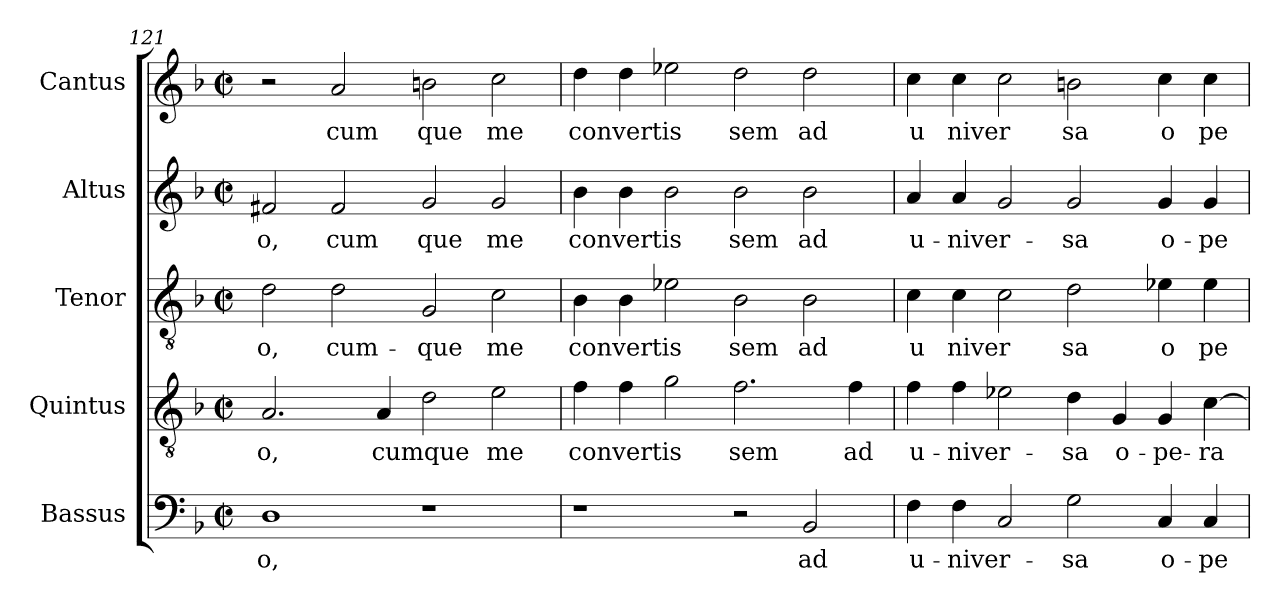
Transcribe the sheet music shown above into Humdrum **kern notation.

**kern	**text	**kern	**text	**kern	**text	**kern	**text	**kern	**text
*part5	*part5	*part4	*part4	*part3	*part3	*part2	*part2	*part1	*part1
*staff5	*staff5	*staff4	*staff4	*staff3	*staff3	*staff2	*staff2	*staff1	*staff1
*I"Bassus	*	*I"Quintus	*	*I"Tenor	*	*I"Altus	*	*I"Cantus	*
*clefF4	*	*clefGv2	*	*clefGv2	*	*clefG2	*	*clefG2	*
*k[b-]	*	*k[b-]	*	*k[b-]	*	*k[b-]	*	*k[b-]	*
*F:	*	*F:	*	*F:	*	*F:	*	*F:	*
*M2/2	*	*M2/2	*	*M2/2	*	*M2/2	*	*M2/2	*
*met(c|)	*	*met(c|)	*	*met(c|)	*	*met(c|)	*	*met(c|)	*
=121	=121	=121	=121	=121	=121	=121	=121	=121	=121
!	!LO:LY:b:cj	!	!LO:LY:b:cj	!	!LO:LY:b:cj	!	!LO:LY:b:cj	!	!
1D	o,	2.A/	-o,	2d\	-o,	2f#X/	o,	2r	.
!	!	!	!	!	!LO:LY:b:cj	!	!LO:LY:b:cj	!	!LO:LY:b:cj
.	.	.	.	2d\	cum-	2f#/	cum	2a/	cum
!	!	!	!LO:LY:b:cj	!	!	!	!	!	!
.	.	4A/	cumque	.	.	.	.	.	.
!	!	!	!	!	!LO:LY:b:cj	!	!LO:LY:b:cj	!	!LO:LY:b:cj
1r	.	2d\	.	2G/	-que	2g/	que	2bn\	que
!	!	!	!LO:LY:b:cj	!	!LO:LY:b:cj	!	!LO:LY:b:cj	!	!LO:LY:b:cj
.	.	2e\	me	2c\	me	2g/	me	2cc\	me
=122	=122	=122	=122	=122	=122	=122	=122	=122	=122
!	!	!	!LO:LY:b	!	!LO:LY:b	!	!LO:LY:b	!	!LO:LY:b
1r	.	4f\	convertis	4B-\	convertis	4b-\	convertis	4dd\	convertis
.	.	4f\	.	4B-\	.	4b-\	.	4dd\	.
.	.	2g\	.	2e-\	.	2b-\	.	2ee-X\	.
!	!	!	!LO:LY:b:cj	!	!LO:LY:b:cj	!	!LO:LY:b:cj	!	!LO:LY:b:cj
2r	.	2.f\	sem	2B-\	sem	2b-\	sem	2dd\	sem
!	!LO:LY:b:cj	!	!	!	!LO:LY:b:cj	!	!LO:LY:b:cj	!	!LO:LY:b:cj
2BB-/	ad	.	.	2B-\	ad	2b-\	ad	2dd\	ad
!	!	!	!LO:LY:b:cj	!	!	!	!	!	!
.	.	4f\	ad	.	.	.	.	.	.
!!LO:PB:g=z
=123	=123	=123	=123	=123	=123	=123	=123	=123	=123
!	!LO:LY:b:cj	!	!LO:LY:b:cj	!	!LO:LY:b:cj	!	!LO:LY:b:cj	!	!LO:LY:b:cj
4F\	u-	4f\	u-	4c\	u	4a/	u-	4cc\	u
!	!LO:LY:b	!	!LO:LY:b	!	!LO:LY:b	!	!LO:LY:b	!	!LO:LY:b
4F\	-niver-	4f\	-niver-	4c\	niver	4a/	-niver-	4cc\	niver
2C/	.	2e-X\	.	2c\	.	2g/	.	2cc\	.
!	!LO:LY:b:cj	!	!LO:LY:b:cj	!	!LO:LY:b:cj	!	!LO:LY:b:cj	!	!LO:LY:b:cj
2G\	-sa	4d\	-sa	2d\	sa	2g/	-sa	2bn\	sa
!	!	!	!LO:LY:b:cj	!	!	!	!	!	!
.	.	4G/	o-	.	.	.	.	.	.
!	!LO:LY:b:cj	!	!LO:LY:b:cj	!	!LO:LY:b:cj	!	!LO:LY:b:cj	!	!LO:LY:b:cj
4C/	o-	4G/	-pe-	4e-X\	o	4g/	o-	4cc\	o
!	!LO:LY:b:cj	!	!LO:LY:b:cj	!	!LO:LY:b:cj	!	!LO:LY:b:cj	!	!LO:LY:b:cj
4C/	-pe-	[>4c\	-ra	4e-\	pe	4g/	-pe-	4cc\	pe
=	=	=	=	=	=	=	=	=	=
*-	*-	*-	*-	*-	*-	*-	*-	*-	*-
